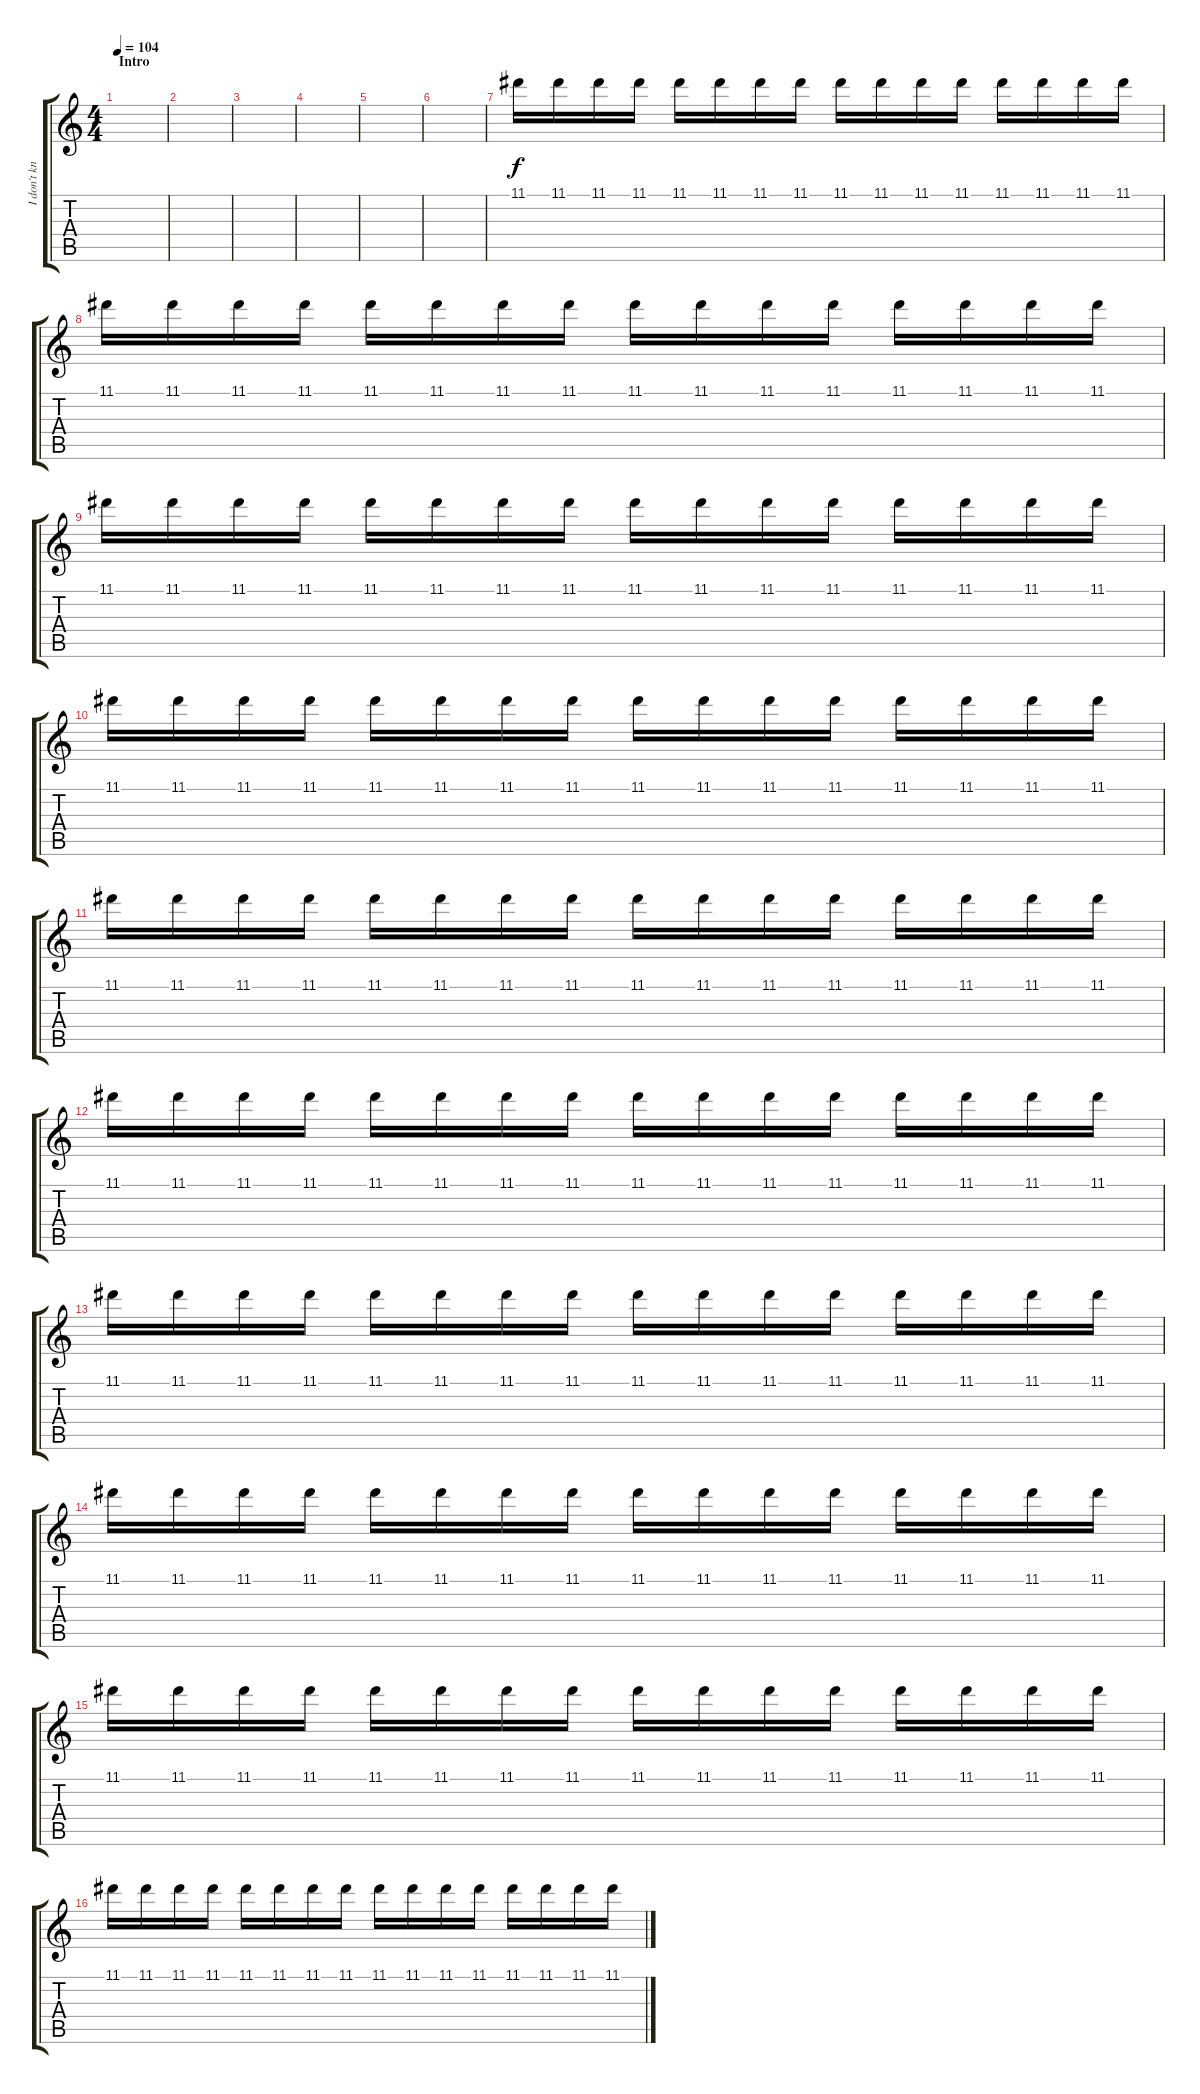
\track ("I don't know" "I don't kn") {instrument banjo}
\staff {score tabs}
\tuning (E4 B3 G3 D3 A2 E2) {hide}
\displaytranspose 12
\ts (4 4)
\section ("" "Intro")
\tempo 104
\clef g2
\ks c
|
|
|
|
|
|
11.1.16{volume 8} 11.1.16 11.1.16 11.1.16 11.1.16 11.1.16 11.1.16 11.1.16 11.1.16 11.1.16 11.1.16 11.1.16 11.1.16 11.1.16 11.1.16 11.1.16 |
11.1.16 11.1.16 11.1.16 11.1.16 11.1.16 11.1.16 11.1.16 11.1.16 11.1.16 11.1.16 11.1.16 11.1.16 11.1.16 11.1.16 11.1.16 11.1.16 |
11.1.16 11.1.16 11.1.16 11.1.16 11.1.16 11.1.16 11.1.16 11.1.16 11.1.16 11.1.16 11.1.16 11.1.16 11.1.16 11.1.16 11.1.16 11.1.16 |
11.1.16 11.1.16 11.1.16 11.1.16 11.1.16 11.1.16 11.1.16 11.1.16 11.1.16 11.1.16 11.1.16 11.1.16 11.1.16 11.1.16 11.1.16 11.1.16 |
11.1.16 11.1.16 11.1.16 11.1.16 11.1.16 11.1.16 11.1.16 11.1.16 11.1.16 11.1.16 11.1.16 11.1.16 11.1.16 11.1.16 11.1.16 11.1.16 |
11.1.16 11.1.16 11.1.16 11.1.16 11.1.16 11.1.16 11.1.16 11.1.16 11.1.16 11.1.16 11.1.16 11.1.16 11.1.16 11.1.16 11.1.16 11.1.16 |
11.1.16 11.1.16 11.1.16 11.1.16 11.1.16 11.1.16 11.1.16 11.1.16 11.1.16 11.1.16 11.1.16 11.1.16 11.1.16 11.1.16 11.1.16 11.1.16 |
11.1.16 11.1.16 11.1.16 11.1.16 11.1.16 11.1.16 11.1.16 11.1.16 11.1.16 11.1.16 11.1.16 11.1.16 11.1.16 11.1.16 11.1.16 11.1.16 |
11.1.16 11.1.16 11.1.16 11.1.16 11.1.16 11.1.16 11.1.16 11.1.16 11.1.16 11.1.16 11.1.16 11.1.16 11.1.16 11.1.16 11.1.16 11.1.16 |
11.1.16 11.1.16 11.1.16 11.1.16 11.1.16 11.1.16 11.1.16 11.1.16 11.1.16 11.1.16 11.1.16 11.1.16 11.1.16 11.1.16 11.1.16 11.1.16
